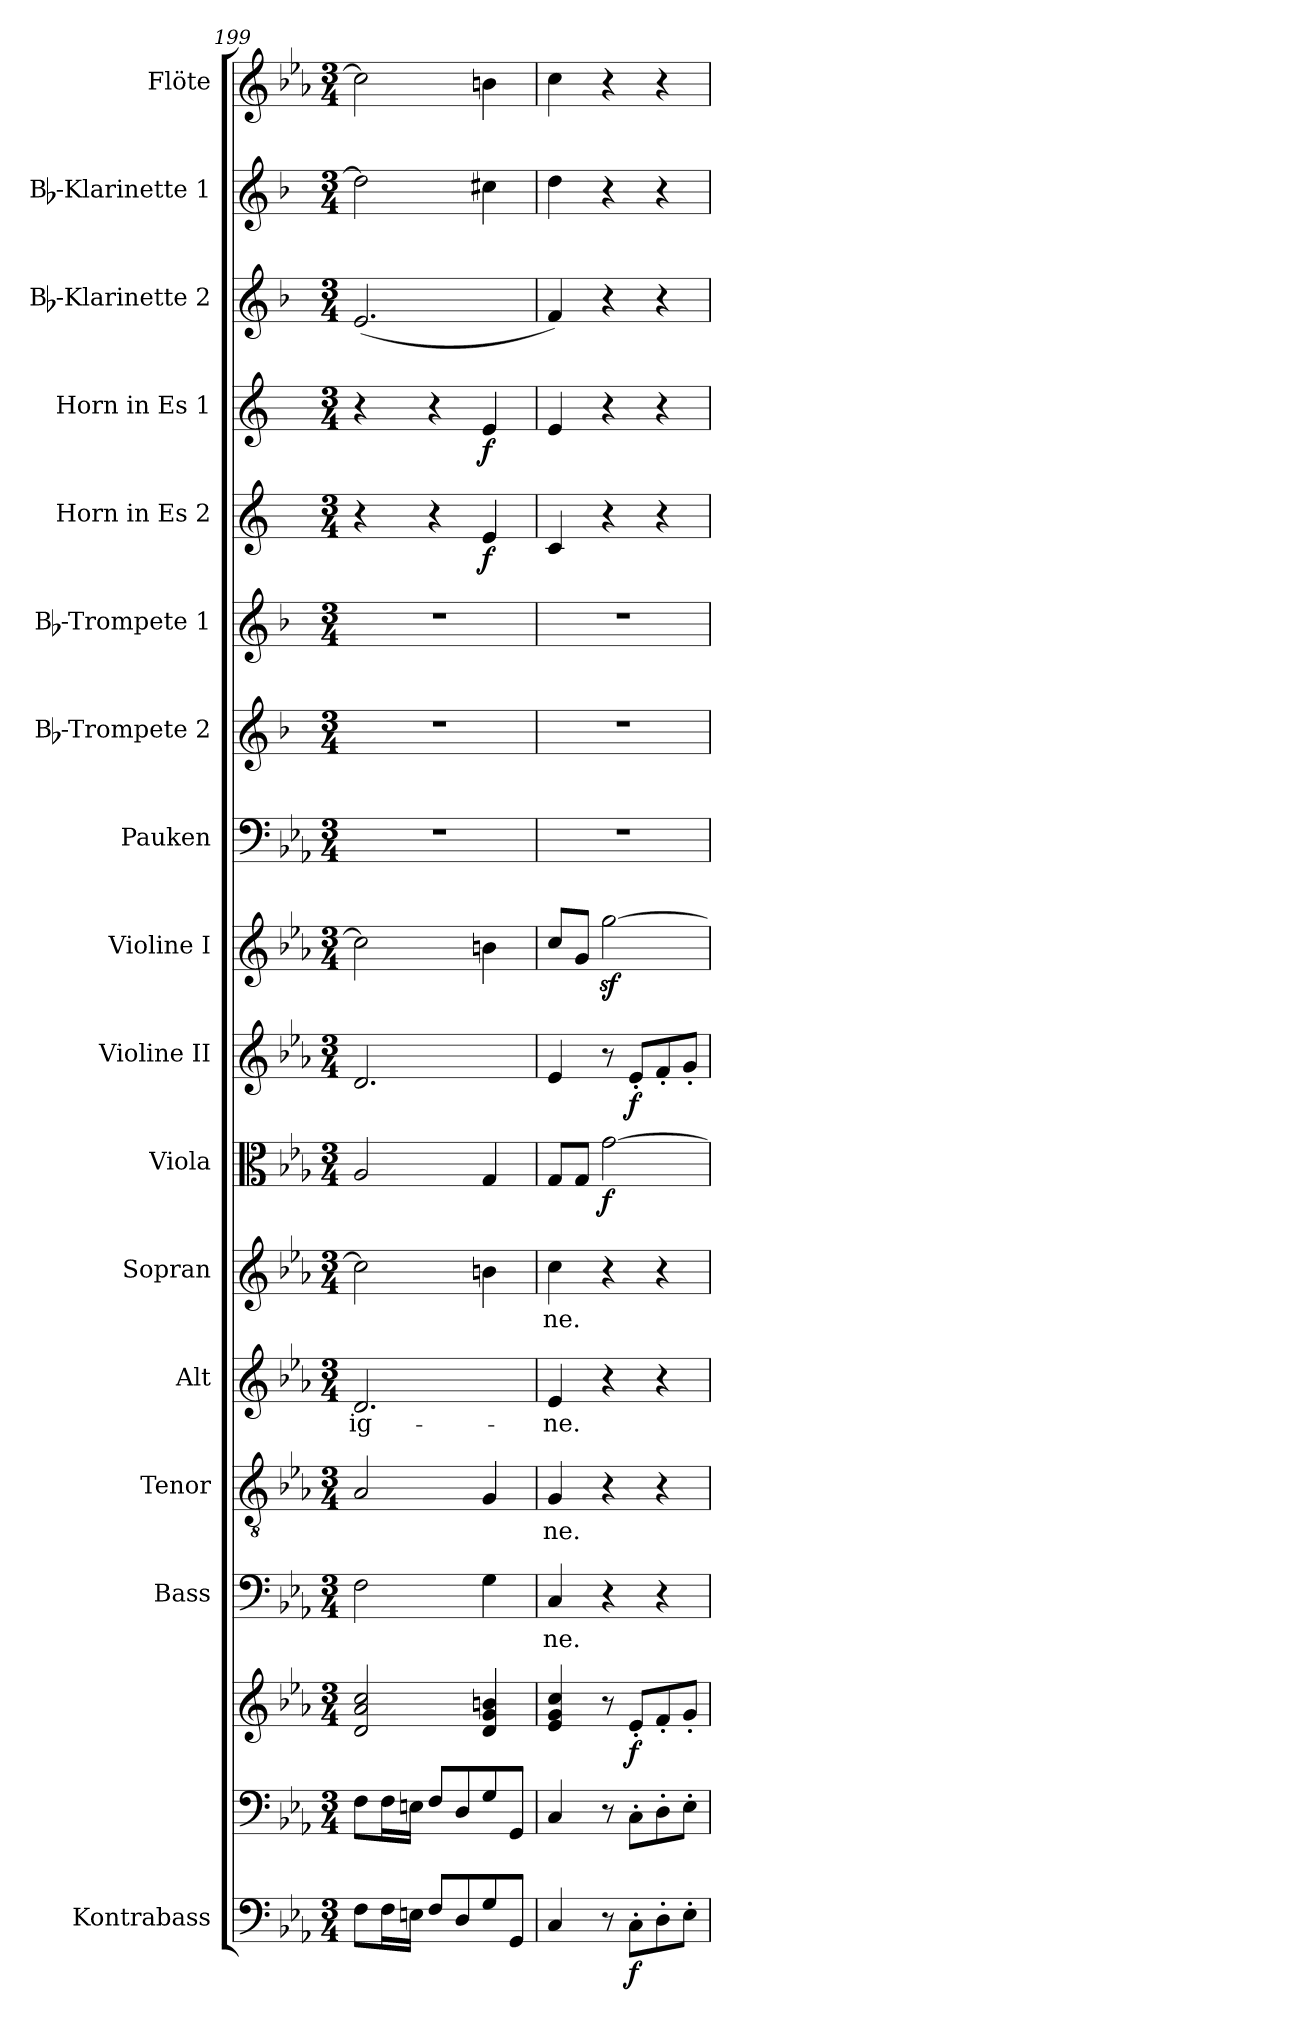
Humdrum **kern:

**kern	**dynam	**kern	**kern	**dynam	**kern	**text	**kern	**text	**kern	**text	**kern	**text	**kern	**dynam	**kern	**dynam	**kern	**kern	**kern	**kern	**kern	**dynam	**kern	**dynam	**kern	**kern	**kern
*part17	*part17	*part16	*part16	*part16	*part15	*part15	*part14	*part14	*part13	*part13	*part12	*part12	*part11	*part11	*part10	*part10	*part9	*part8	*part7	*part6	*part5	*part5	*part4	*part4	*part3	*part2	*part1
*staff18	*staff18	*staff17	*staff16	*staff16/17	*staff15	*staff15	*staff14	*staff14	*staff13	*staff13	*staff12	*staff12	*staff11	*staff11	*staff10	*staff10	*staff9	*staff8	*staff7	*staff6	*staff5	*staff5	*staff4	*staff4	*staff3	*staff2	*staff1
*I"Kontrabass	*	*	*	*	*I"Bass	*	*I"Tenor	*	*I"Alt	*	*I"Sopran	*	*I"Viola	*	*I"Violine II	*	*I"Violine I	*I"Pauken	*I"Bb-Trompete 2	*I"Bb-Trompete 1	*I"Horn in Es 2	*	*I"Horn in Es 1	*	*I"Bb-Klarinette 2	*I"Bb-Klarinette 1	*I"Flöte
*I'Kb.	*	*	*	*	*I'B.	*	*I'T.	*	*I'A.	*	*I'S.	*	*I'Vla.	*	*I'Vl. II	*	*I'Vl. I	*I'Pk.	*I'Bb Trp. 2	*I'Bb Trp. 1	*	*	*	*	*I'Bb Kl. 2	*I'Bb Kl. 1	*I'Fl.
*clefF4	*	*clefF4	*clefG2	*	*clefF4	*	*clefGv2	*	*clefG2	*	*clefG2	*	*clefC3	*	*clefG2	*	*clefG2	*clefF4	*clefG2	*clefG2	*clefG2	*	*clefG2	*	*clefG2	*clefG2	*clefG2
*ITrd7c12	*	*	*	*	*	*	*	*	*	*	*	*	*	*	*	*	*	*	*ITrd1c2	*ITrd1c2	*ITrd5c9	*	*ITrd5c9	*	*ITrd1c2	*ITrd1c2	*
*k[b-e-a-]	*	*k[b-e-a-]	*k[b-e-a-]	*	*k[b-e-a-]	*	*k[b-e-a-]	*	*k[b-e-a-]	*	*k[b-e-a-]	*	*k[b-e-a-]	*	*k[b-e-a-]	*	*k[b-e-a-]	*k[b-e-a-]	*k[b-e-a-]	*k[b-e-a-]	*k[b-e-a-]	*	*k[b-e-a-]	*	*k[b-e-a-]	*k[b-e-a-]	*k[b-e-a-]
*E-:	*	*E-:	*E-:	*	*E-:	*	*E-:	*	*E-:	*	*E-:	*	*E-:	*	*E-:	*	*E-:	*E-:	*E-:	*E-:	*E-:	*	*E-:	*	*E-:	*E-:	*E-:
*M3/4	*	*M3/4	*M3/4	*	*M3/4	*	*M3/4	*	*M3/4	*	*M3/4	*	*M3/4	*	*M3/4	*	*M3/4	*M3/4	*M3/4	*M3/4	*M3/4	*	*M3/4	*	*M3/4	*M3/4	*M3/4
=199	=199	=199	=199	=199	=199	=199	=199	=199	=199	=199	=199	=199	=199	=199	=199	=199	=199	=199	=199	=199	=199	=199	=199	=199	=199	=199	=199
!	!	!	!	!	!	!	!	!	!	!LO:LY:b	!	!	!	!	!	!	!	!	!	!	!	!	!	!	!	!	!
8FF\L	.	8F\L	2d/ 2a-/ 2cc/	.	2F\	.	2A-/	.	2.d/	ig-	2cc\]	.	2A-/	.	2.d/	.	2cc\]	2.r	2.r	2.r	4r	.	4r	.	(<2.d/	2cc\]	2cc\]
16FF\L	.	16F\L	.	.	.	.	.	.	.	.	.	.	.	.	.	.	.	.	.	.	.	.	.	.	.	.	.
16EEn\JJ	.	16En\JJ	.	.	.	.	.	.	.	.	.	.	.	.	.	.	.	.	.	.	.	.	.	.	.	.	.
8FF/L	.	8F/L	.	.	.	.	.	.	.	.	.	.	.	.	.	.	.	.	.	.	4r	.	4r	.	.	.	.
8DD/	.	8D/	.	.	.	.	.	.	.	.	.	.	.	.	.	.	.	.	.	.	.	.	.	.	.	.	.
!	!	!	!	!	!	!	!	!	!	!	!	!	!	!	!	!	!	!	!	!	!	!LO:DY:b	!	!LO:DY:b	!	!	!
8GG/	.	8G/	4d/ 4g/ 4bn/	.	4G\	.	4G/	.	.	.	4bn\	.	4G/	.	.	.	4bn\	.	.	.	4G/	f	4G/	f	.	4bn\	4bn\
8GGG/J	.	8GG/J	.	.	.	.	.	.	.	.	.	.	.	.	.	.	.	.	.	.	.	.	.	.	.	.	.
=200	=200	=200	=200	=200	=200	=200	=200	=200	=200	=200	=200	=200	=200	=200	=200	=200	=200	=200	=200	=200	=200	=200	=200	=200	=200	=200	=200
!	!	!	!	!	!	!LO:LY:b	!	!LO:LY:b	!	!LO:LY:b	!	!LO:LY:b	!	!	!	!	!	!	!	!	!	!	!	!	!	!	!
4CC/	.	4C/	4e-/ 4g/ 4cc/	.	4C/	-ne.	4G/	-ne.	4e-/	-ne.	4cc\	-ne.	8G/L	.	4e-/	.	8cc/L	2.r	2.r	2.r	4E-/	.	4G/	.	4e-/)	4cc\	4cc\
.	.	.	.	.	.	.	.	.	.	.	.	.	8G/J	.	.	.	8g/J	.	.	.	.	.	.	.	.	.	.
!	!	!	!	!	!	!	!	!	!	!	!	!	!	!LO:DY:b	!	!	!	!	!	!	!	!	!	!	!	!	!
8r	.	8r	8r	.	4r	.	4r	.	4r	.	4r	.	[2g\	f	8r	.	[2ggz<\	.	.	.	4r	.	4r	.	4r	4r	4r
!	!LO:DY:b	!	!	!LO:DY:b	!	!	!	!	!	!	!	!	!	!	!	!LO:DY:b	!	!	!	!	!	!	!	!	!	!	!
8CC'>\L	f	8C'>\L	8e-'</L	f	.	.	.	.	.	.	.	.	.	.	8e-'</L	f	.	.	.	.	.	.	.	.	.	.	.
8DD'>\	.	8D'>\	8f'</	.	4r	.	4r	.	4r	.	4r	.	.	.	8f'</	.	.	.	.	.	4r	.	4r	.	4r	4r	4r
8EE-'>\J	.	8E-'>\J	8g'</J	.	.	.	.	.	.	.	.	.	.	.	8g'</J	.	.	.	.	.	.	.	.	.	.	.	.
=	=	=	=	=	=	=	=	=	=	=	=	=	=	=	=	=	=	=	=	=	=	=	=	=	=	=	=
*-	*-	*-	*-	*-	*-	*-	*-	*-	*-	*-	*-	*-	*-	*-	*-	*-	*-	*-	*-	*-	*-	*-	*-	*-	*-	*-	*-
